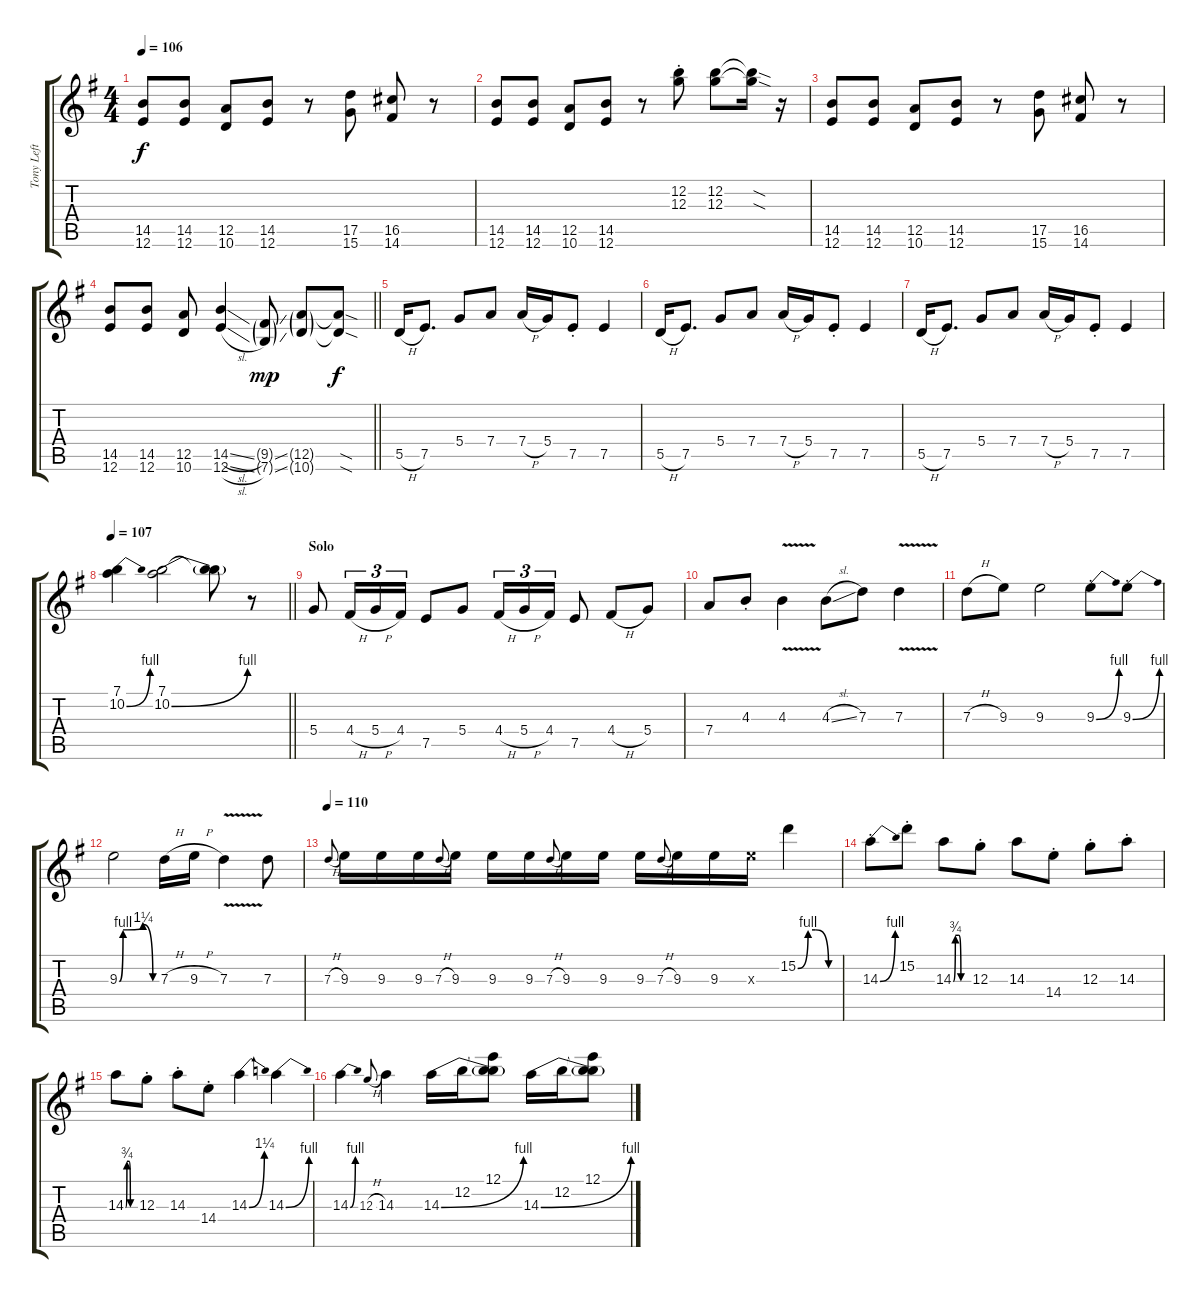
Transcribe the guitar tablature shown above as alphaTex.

\track ("Tony Left channel" "Tony Left ") {instrument distortionguitar}
\staff {score tabs}
\tuning (E4 B3 G3 D3 A2 E2) {hide}
\ts (4 4)
\tempo 106
\clef g2
\ks eminor
(14.5 12.6).8{dy f} (14.5 12.6).8 (12.5 10.6).8 (14.5 12.6).8 r.8 (17.5 15.6).8 (16.5 14.6).8 r.8 |
(14.5 12.6).8 (14.5 12.6).8 (12.5 10.6).8 (14.5 12.6).8 r.8 (12.2{st} 12.3{st}).8 (12.2 12.3).8 (12.2{sod t} 12.3{sod t}).16 r.16 |
(14.5 12.6).8 (14.5 12.6).8 (12.5 10.6).8 (14.5 12.6).8 r.8 (17.5 15.6).8 (16.5 14.6).8 r.8 |
\barLineRight lightlight
(14.5 12.6).8 (14.5 12.6).8 (12.5 10.6).8 (14.5{sl} 12.6{sl}).4 (9.5{ss g} 7.6{ss g}).8{dy mp} (12.5{g} 10.6{g}).8 (12.5{sod t} 10.6{sod t}).8{dy f} |
\section ("" "")
5.5{h}.16 7.5.8{d} 5.4.8 7.4.8 7.4{h}.16 5.4.16 7.5{st}.8 7.5.4 |
5.5{h}.16 7.5.8{d} 5.4.8 7.4.8 7.4{h}.16 5.4.16 7.5{st}.8 7.5.4 |
5.5{h}.16 7.5.8{d} 5.4.8 7.4.8 7.4{h}.16 5.4.16 7.5{st}.8 7.5.4 |
\tempo 107
\barLineRight lightlight
(7.1 10.2{be (bend 0 0 60 4)}).4 (7.1 10.2{be (bend 0 0 60 4)}).2 (7.1{t} 10.2{t}).8 r.8 |
\section ("" "Solo")
5.4.8 4.4{h}.16{tu (3 2)} 5.4{h}.16{tu (3 2)} 4.4.16{tu (3 2)} 7.5.8 5.4.8 4.4{h}.16{tu (3 2)} 5.4{h}.16{tu (3 2)} 4.4.16{tu (3 2)} 7.5.8 4.4{h}.8 5.4.8 |
7.4.8 4.3{st}.8 4.3{v}.4 4.3{sl}.8 7.3.8 7.3{v}.4 |
7.3{h}.8 9.3.8 9.3.2 9.3{be (bend 0 0 60 4) st}.8 9.3{be (bend 0 0 60 4) st}.8 |
9.3{be (custom 0 0 6 4 38 5 54 0 60 0)}.2 7.3{h}.16 9.3{h}.16 7.3{v}.4 7.3.8 |
\tempo 110
7.3{h}.8{gr onbeat} 9.3.16 9.3.16 9.3.16 7.3{h}.8{gr onbeat} 9.3.16 9.3.16 9.3.16 7.3{h}.8{gr onbeat} 9.3.16 9.3.16 9.3.16 7.3{h}.8{gr onbeat} 9.3.16 9.3.16 9.3{x}.16 15.2{be (custom 0 0 15 4 26 4 45 0 60 0)}.4 |
14.3{be (bend 0 0 60 4) st}.8 15.2{st}.8 14.3{be (custom 0 0 8 3 22 3 30 0 60 0)}.8 12.3{st}.8 14.3.8 14.4{st}.8 12.3{st}.8 14.3{st}.8 |
14.3{be (custom 0 0 8 3 22 3 30 0 60 0)}.8 12.3{st}.8 14.3{st}.8 14.4{st}.8 14.3{be (bend 0 0 60 5)}.4 14.3{be (bend 0 0 60 4)}.4 |
14.3{be (bend 0 0 60 4)}.4 12.3{h}.8{gr onbeat} 14.3.4 14.3{be (bend 0 0 60 4)}.16 12.2.16 (12.1 12.2{t} 14.3{t}).8 14.3{be (bend 0 0 60 4)}.16 12.2.16 (12.1 12.2{t} 14.3{t}).8
